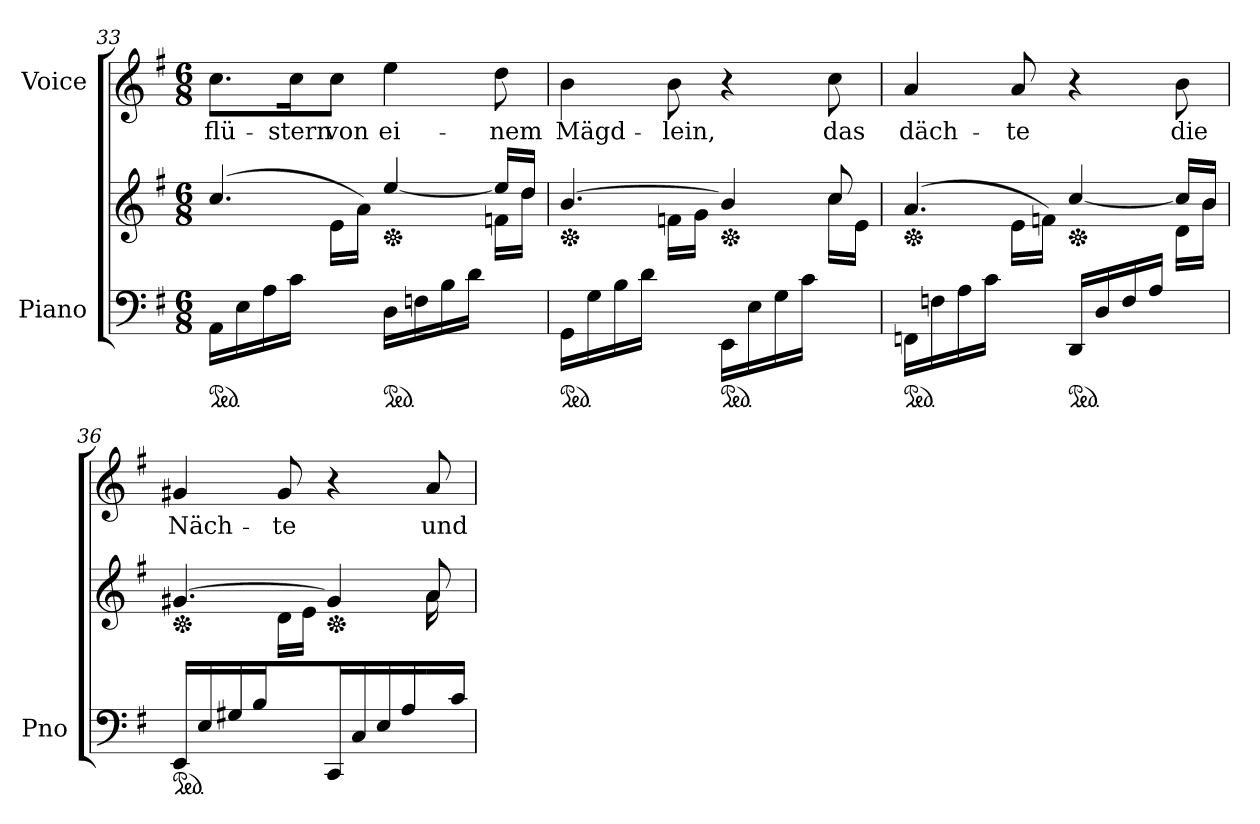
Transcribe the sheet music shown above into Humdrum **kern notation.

**kern	**kern	**kern	**text
*part2	*part2	*part1	*part1
*staff3	*staff2	*staff1	*staff1
*I"Piano	*	*I"Voice	*
*I'Pno	*	*	*
!!LO:PB:g=z
*clefF4	*clefG2	*clefG2	*
*k[f#]	*k[f#]	*k[f#]	*
*M6/8	*M6/8	*M6/8	*
*ped	*	*	*
=33	=33	=33	=33
*	*^	*	*
!	!	!	!	!LO:LY:b
(>16AA\LL	(>4.cc/	4ryy	8.cc\L	flü-
16E\	.	.	.	.
16A\	.	.	.	.
!	!	!	!	!LO:LY:b
16c\JJ	.	.	16cc\K	-stern
!	!	!	!	!LO:LY:b
8ryy	.	16e\LL	8cc\J	von
.	.	16a\JJ)	.	.
*ped	*	*	*	*
*	*Xped	*	*	*
!	!	!	!	!LO:LY:b
(<16D\LL	[4ee/	4ryy	4ee\	ei-
16Fn\	.	.	.	.
16B\	.	.	.	.
16d\JJ	.	.	.	.
!	!	!	!	!LO:LY:b
8ryy	16ee/LL]	16fn\LL	8dd\	-nem
.	16dd/JJ	16dd\JJ)	.	.
=34	=34	=34	=34	=34
*ped	*	*	*	*
*	*Xped	*	*	*
!	!	!	!	!LO:LY:b
(<16GG\LL	[4.b/	4ryy	4b\	Mägd-
16G\	.	.	.	.
16B\	.	.	.	.
16d\JJ	.	.	.	.
!	!	!	!	!LO:LY:b
8ryy	.	16fn\LL	8b\	-lein,
.	.	16g\JJ)	.	.
*ped	*	*	*	*
*	*Xped	*	*	*
(<16EE\LL	4b/])	4ryy	4r	.
16E\	.	.	.	.
16G\	.	.	.	.
16c\JJ	.	.	.	.
!	!	!	!	!LO:LY:b
8ryy	8cc/	16cc\LL	8cc\	das
.	.	16e\JJ)	.	.
=35	=35	=35	=35	=35
*ped	*	*	*	*
*	*Xped	*	*	*
!	!	!	!	!LO:LY:b
(<16FFn\LL	(>4.a/	4ryy	4a/	däch-
16Fn\	.	.	.	.
16A\	.	.	.	.
16c\JJ	.	.	.	.
!	!	!	!	!LO:LY:b
8ryy	.	16e\LL	8a/	-te
.	.	16fn\JJ)	.	.
*ped	*	*	*	*
*	*Xped	*	*	*
(<16DD/LL	[4cc/	4ryy	4r	.
16D/	.	.	.	.
16F/	.	.	.	.
16A/JJ	.	.	.	.
!	!	!	!	!LO:LY:b
8ryy	16cc/LL]	16d\LL	8b\	die
.	16b/JJ	16b\JJ)	.	.
=36	=36	=36	=36	=36
*ped	*	*	*	*
*	*Xped	*	*	*
!	!	!	!	!LO:LY:b
(<16EE/LL	[4.g#X/	4ryy	4g#X/	Näch-
16E/	.	.	.	.
16G#X/	.	.	.	.
16B/JJ	.	.	.	.
!	!	!	!	!LO:LY:b
8ryy	.	16d\LL	8g#/	-te
.	.	16e\JJ)	.	.
*	*Xped	*	*	*
16CC/LL	4g#/]	4ryy	4r	.
16C/	.	.	.	.
16E/	.	.	.	.
16A/JJ	.	.	.	.
!	!	!	!	!LO:LY:b
16ryy	8a/)	16a\LL	8a/	und
16c\JJ	.	16ryy	.	.
*	*v	*v	*	*
=	=	=	=
*-	*-	*-	*-
